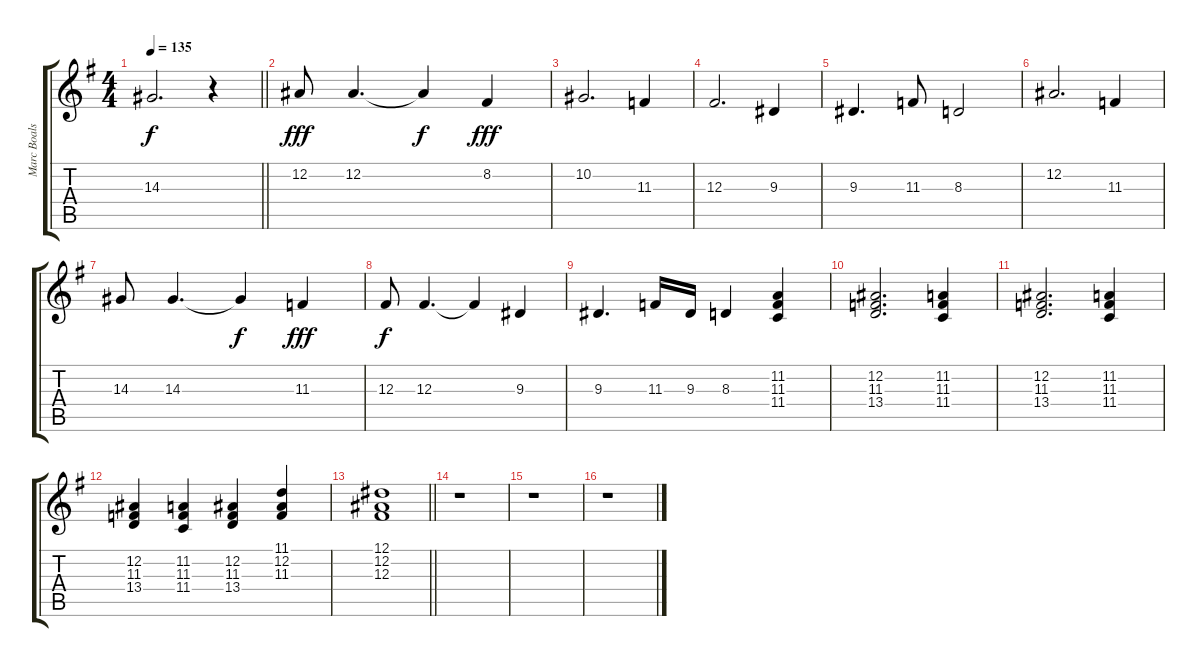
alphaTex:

\track ("Marc Boals" "Marc Boals") {instrument stringensemble2}
\staff {score tabs}
\tuning (Eb4 Bb3 Gb3 Db3 Ab2 Eb2) {hide}
\ts (4 4)
\tempo 135
\clef g2
\barLineRight lightlight
\ks eminor
14.3{t}.2{d dy f} r.4 |
12.2.8{dy fff} 12.2.4{d} 12.2{t}.4{dy f} 8.2.4{dy fff} |
10.2.2{d} 11.3.4 |
12.3.2{d} 9.3.4 |
9.3.4{d} 11.3.8 8.3.2 |
12.2.2{d} 11.3.4 |
14.3.8 14.3.4{d} 14.3{t}.4{dy f} 11.3.4{dy fff} |
12.3.8{dy f} 12.3.4{d} 12.3{t}.4 9.3.4 |
9.3.4{d} 11.3.16 9.3.16 8.3.4 (11.2 11.3 11.4).4 |
(12.2 11.3 13.4).2{d} (11.2 11.3 11.4).4 |
(12.2 11.3 13.4).2{d} (11.2 11.3 11.4).4 |
(12.2 11.3 13.4).4 (11.2 11.3 11.4).4 (12.2 11.3 13.4).4 (11.1 12.2 11.3).4 |
\barLineRight lightlight
(12.1 12.2 12.3).1 |
\section ("" "")
r.1 |
r.1 |
r.1
